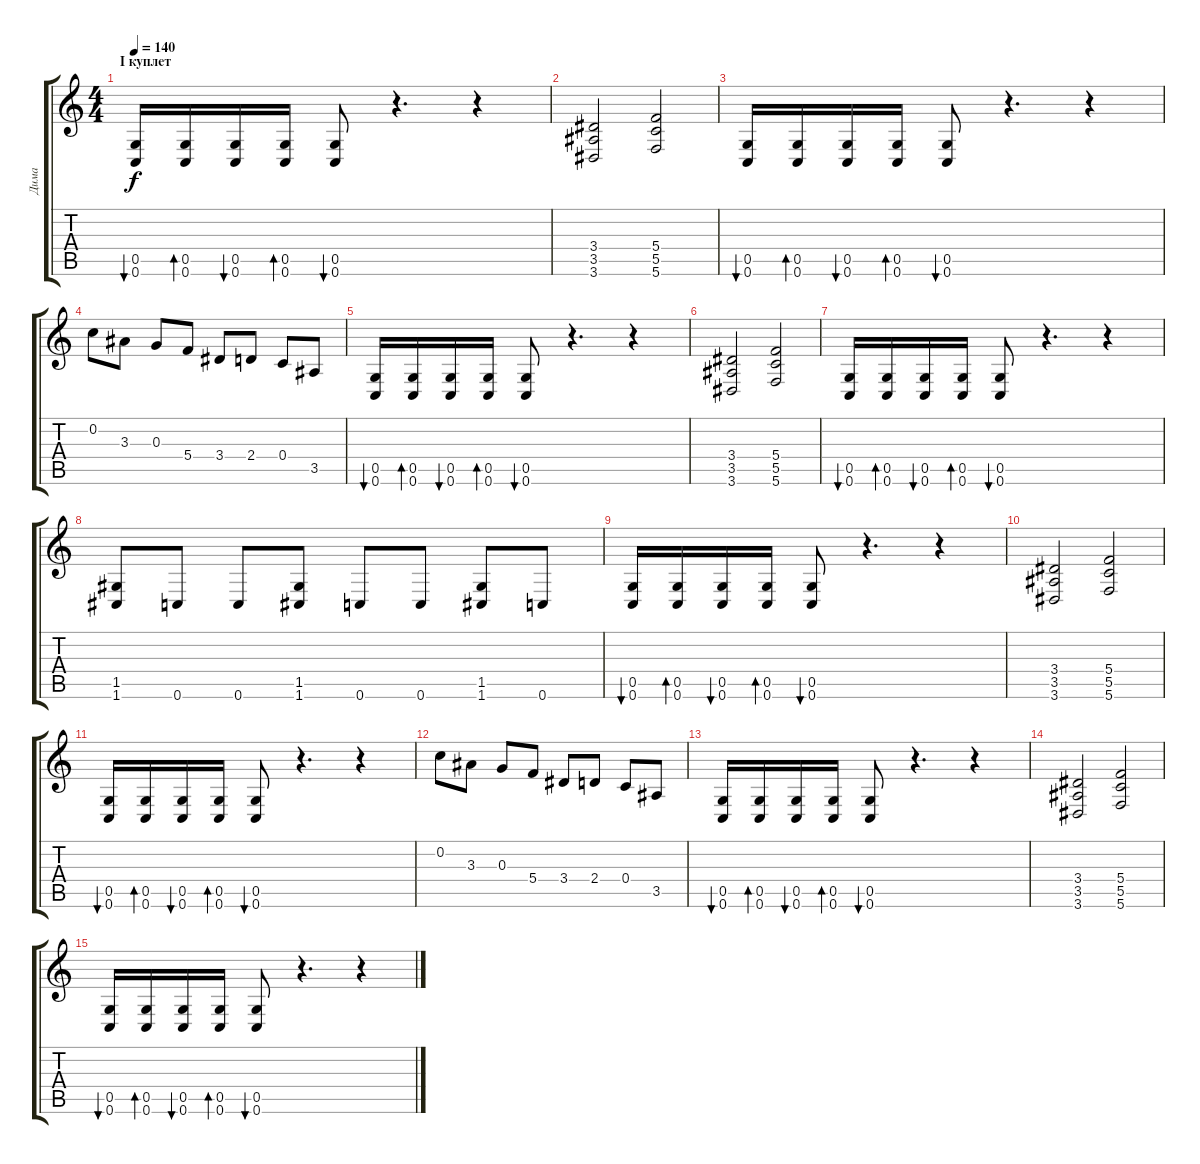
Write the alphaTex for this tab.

\track ("Дима" "Дима") {instrument overdrivenguitar}
\staff {score tabs}
\tuning (E4 C4 G3 C3 G2 C2) {hide}
\ts (4 4)
\section ("" "I куплет")
\tempo 140
\clef g2
\ks c
(0.5 0.6).16{bu 60 dy f} (0.5 0.6).16{bd 60} (0.5 0.6).16{bu 60} (0.5 0.6).16{bd 60} (0.5 0.6).8{bu 60} r.4{d} r.4 |
(3.4 3.5 3.6).2 (5.4 5.5 5.6).2 |
(0.5 0.6).16{bu 60} (0.5 0.6).16{bd 60} (0.5 0.6).16{bu 60} (0.5 0.6).16{bd 60} (0.5 0.6).8{bu 60} r.4{d} r.4 |
0.2.8 3.3.8 0.3.8 5.4.8 3.4.8 2.4.8 0.4.8 3.5.8 |
(0.5 0.6).16{bu 60} (0.5 0.6).16{bd 60} (0.5 0.6).16{bu 60} (0.5 0.6).16{bd 60} (0.5 0.6).8{bu 60} r.4{d} r.4 |
(3.4 3.5 3.6).2 (5.4 5.5 5.6).2 |
(0.5 0.6).16{bu 60} (0.5 0.6).16{bd 60} (0.5 0.6).16{bu 60} (0.5 0.6).16{bd 60} (0.5 0.6).8{bu 60} r.4{d} r.4 |
(1.5 1.6).8 0.6.8 0.6.8 (1.5 1.6).8 0.6.8 0.6.8 (1.5 1.6).8 0.6.8 |
(0.5 0.6).16{bu 60} (0.5 0.6).16{bd 60} (0.5 0.6).16{bu 60} (0.5 0.6).16{bd 60} (0.5 0.6).8{bu 60} r.4{d} r.4 |
(3.4 3.5 3.6).2 (5.4 5.5 5.6).2 |
(0.5 0.6).16{bu 60} (0.5 0.6).16{bd 60} (0.5 0.6).16{bu 60} (0.5 0.6).16{bd 60} (0.5 0.6).8{bu 60} r.4{d} r.4 |
0.2.8 3.3.8 0.3.8 5.4.8 3.4.8 2.4.8 0.4.8 3.5.8 |
(0.5 0.6).16{bu 60} (0.5 0.6).16{bd 60} (0.5 0.6).16{bu 60} (0.5 0.6).16{bd 60} (0.5 0.6).8{bu 60} r.4{d} r.4 |
(3.4 3.5 3.6).2 (5.4 5.5 5.6).2 |
(0.5 0.6).16{bu 60} (0.5 0.6).16{bd 60} (0.5 0.6).16{bu 60} (0.5 0.6).16{bd 60} (0.5 0.6).8{bu 60} r.4{d} r.4
